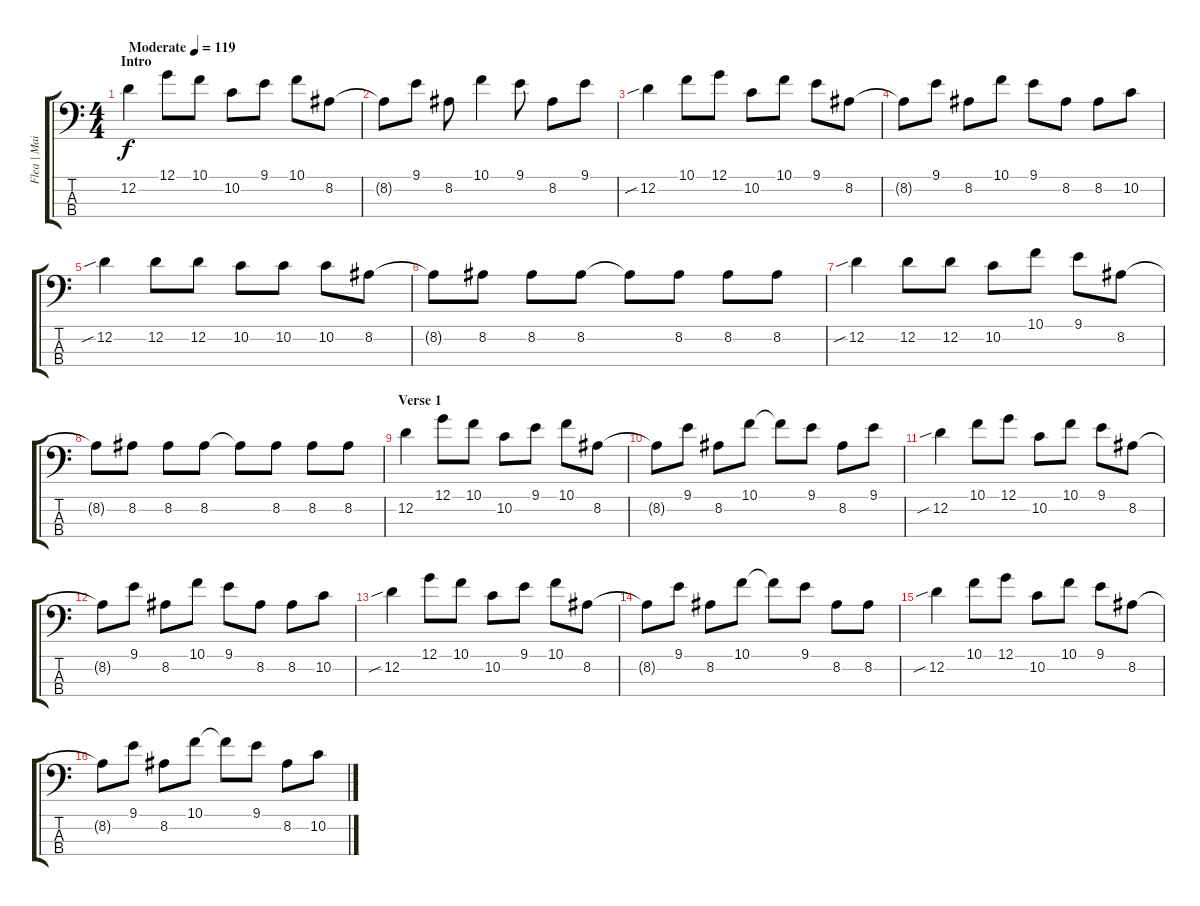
\track ("Flea | Main Bass track" "Flea | Mai") {instrument electricbassfinger}
\staff {score tabs}
\tuning (G2 D2 A1 E1) {hide}
\ts (4 4)
\section ("" "Intro")
\tempo (119 "Moderate")
\clef f4
\ks c
12.2.4{dy f instrument electricbassfinger} 12.1.8 10.1.8 10.2.8 9.1.8 10.1.8 8.2.8 |
8.2{t}.8 9.1.8 8.2.8 10.1.4 9.1.8 8.2.8 9.1.8 |
12.2{sib}.4 10.1.8 12.1.8 10.2.8 10.1.8 9.1.8 8.2.8 |
8.2{t}.8 9.1.8 8.2.8 10.1.8 9.1.8 8.2.8 8.2.8 10.2.8 |
12.2{sib}.4 12.2.8 12.2.8 10.2.8 10.2.8 10.2.8 8.2.8 |
8.2{t}.8 8.2.8 8.2.8 8.2.8 8.2{t}.8 8.2.8 8.2.8 8.2.8 |
12.2{sib}.4 12.2.8 12.2.8 10.2.8 10.1.8 9.1.8 8.2.8 |
8.2{t}.8 8.2.8 8.2.8 8.2.8 8.2{t}.8 8.2.8 8.2.8 8.2.8 |
\section ("" "Verse 1")
12.2.4 12.1.8 10.1.8 10.2.8 9.1.8 10.1.8 8.2.8 |
8.2{t}.8 9.1.8 8.2.8 10.1.8 10.1{t}.8 9.1.8 8.2.8 9.1.8 |
12.2{sib}.4 10.1.8 12.1.8 10.2.8 10.1.8 9.1.8 8.2.8 |
8.2{t}.8 9.1.8 8.2.8 10.1.8 9.1.8 8.2.8 8.2.8 10.2.8 |
12.2{sib}.4 12.1.8 10.1.8 10.2.8 9.1.8 10.1.8 8.2.8 |
8.2{t}.8 9.1.8 8.2.8 10.1.8 10.1{t}.8 9.1.8 8.2.8 8.2.8 |
12.2{sib}.4 10.1.8 12.1.8 10.2.8 10.1.8 9.1.8 8.2.8 |
8.2{t}.8 9.1.8 8.2.8 10.1.8 10.1{t}.8 9.1.8 8.2.8 10.2.8
